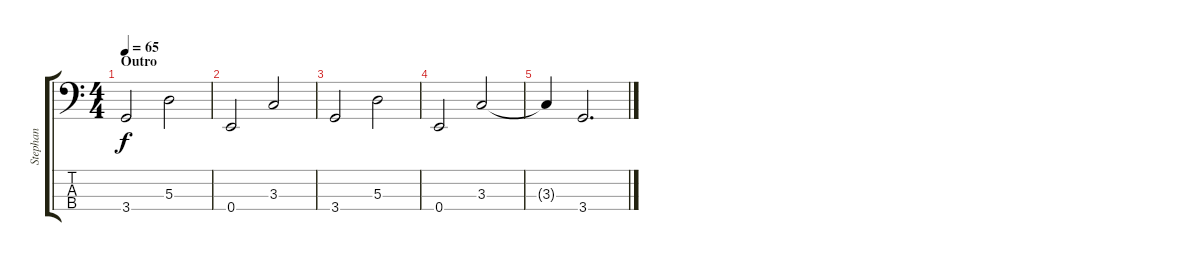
\track ("Stephan" "Stephan") {instrument electricbassfinger}
\staff {score tabs}
\tuning (G2 D2 A1 E1) {hide}
\ts (4 4)
\section ("" "Outro")
\tempo 65
\clef f4
\ks c
3.4.2{dy f} 5.3.2 |
0.4.2 3.3.2 |
3.4.2 5.3.2 |
0.4.2 3.3.2 |
3.3{t}.4 3.4.2{d}
